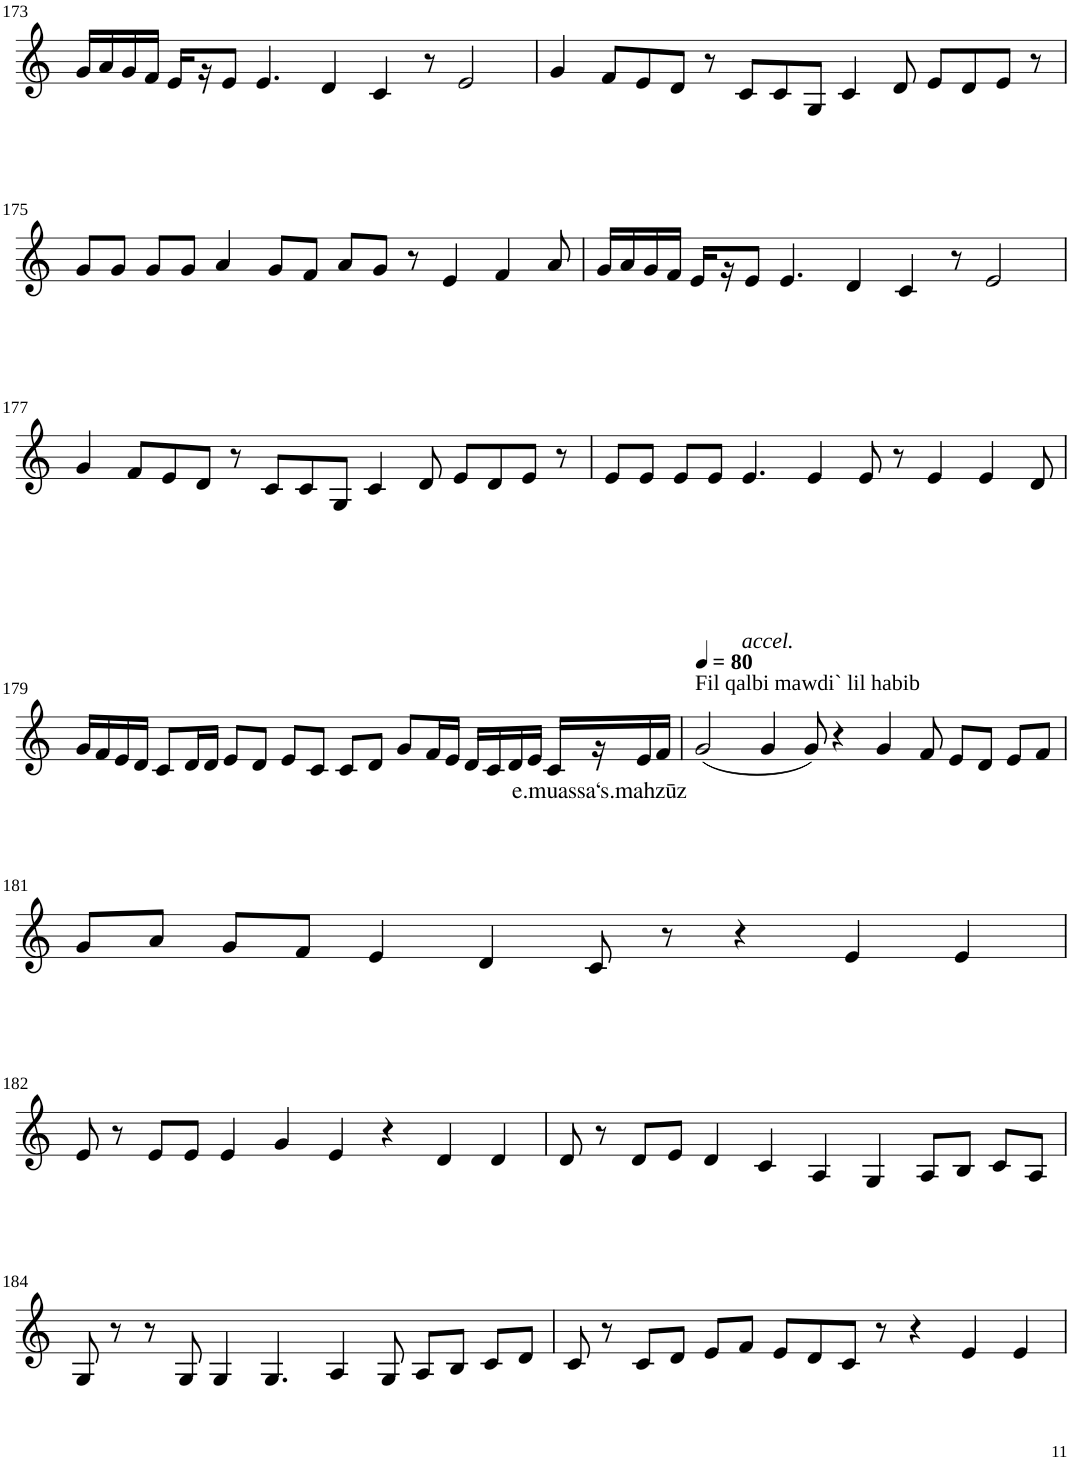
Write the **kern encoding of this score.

**kern	**text
*part1	*part1
*staff1	*staff1
*I"Violin	*
!!LO:PB:g=z
*clefG2	*
*k[]	*
*M8/4	*
=173	=173
16g/LL	.
16a/	.
16g/	.
16f/JJ	.
16e/LL	.
16r	.
8e/J	.
4.e/	.
4d/	.
4c/	.
8r	.
2e/	.
=174	=174
4g/	.
8f/L	.
8e/	.
8d/J	.
8r	.
8c/L	.
8c/	.
8G/J	.
4c/	.
8d/	.
8e/L	.
8d/	.
8e/J	.
8r	.
!!LO:LB:g=z
=175	=175
8g/L	.
8g/J	.
8g/L	.
8g/J	.
4a/	.
8g/L	.
8f/J	.
8a/L	.
8g/J	.
8r	.
4e/	.
4f/	.
8a/	.
=176	=176
16g/LL	.
16a/	.
16g/	.
16f/JJ	.
16e/LL	.
16r	.
8e/J	.
4.e/	.
4d/	.
4c/	.
8r	.
2e/	.
!!LO:LB:g=z
=177	=177
4g/	.
8f/L	.
8e/	.
8d/J	.
8r	.
8c/L	.
8c/	.
8G/J	.
4c/	.
8d/	.
8e/L	.
8d/	.
8e/J	.
8r	.
=178	=178
8e/L	.
8e/J	.
8e/L	.
8e/J	.
!LO:TX:b:i:t=accel.	!
4.e/	.
4e/	.
8e/	.
8r	.
4e/	.
4e/	.
8d/	.
!!LO:LB:g=z
=179	=179
16g/LL	.
16f/	.
16e/	.
16d/JJ	.
8c/L	.
16d/L	.
16d/JJ	.
8e/L	.
8d/J	.
8e/L	.
8c/J	.
8c/L	.
8d/J	.
8g/L	.
16f/L	.
16e/JJ	.
16d/LL	.
16c/	.
16d/	.
16e/JJ	.
!	!LO:LY:b
16c/LL	e.muassa‘
16r	.
!	!LO:LY:b
16e/	s.mahzūz
16f/JJ	.
=180	=180
*MM80	*
!LO:TX:a:t=Fil qalbi mawdi` lil habib	!
(2g/	.
4g/	.
8g/)	.
4r	.
4g/	.
8f/	.
8e/L	.
8d/J	.
8e/L	.
8f/J	.
!!LO:LB:g=z
=181	=181
8g/L	.
8a/J	.
8g/L	.
8f/J	.
4e/	.
4d/	.
8c/	.
8r	.
4r	.
4e/	.
4e/	.
!!LO:LB:g=z
=182	=182
8e/	.
8r	.
8e/L	.
8e/J	.
4e/	.
4g/	.
4e/	.
4r	.
4d/	.
4d/	.
=183	=183
8d/	.
8r	.
8d/L	.
8e/J	.
4d/	.
4c/	.
4A/	.
4G/	.
8A/L	.
8B/J	.
8c/L	.
8A/J	.
!!LO:LB:g=z
=184	=184
8G/	.
8r	.
8r	.
8G/	.
4G/	.
4.G/	.
4A/	.
8G/	.
8A/L	.
8B/J	.
8c/L	.
8d/J	.
=185	=185
8c/	.
8r	.
8c/L	.
8d/J	.
8e/L	.
8f/J	.
8e/L	.
8d/	.
8c/J	.
8r	.
4r	.
4e/	.
4e/	.
=	=
*-	*-
